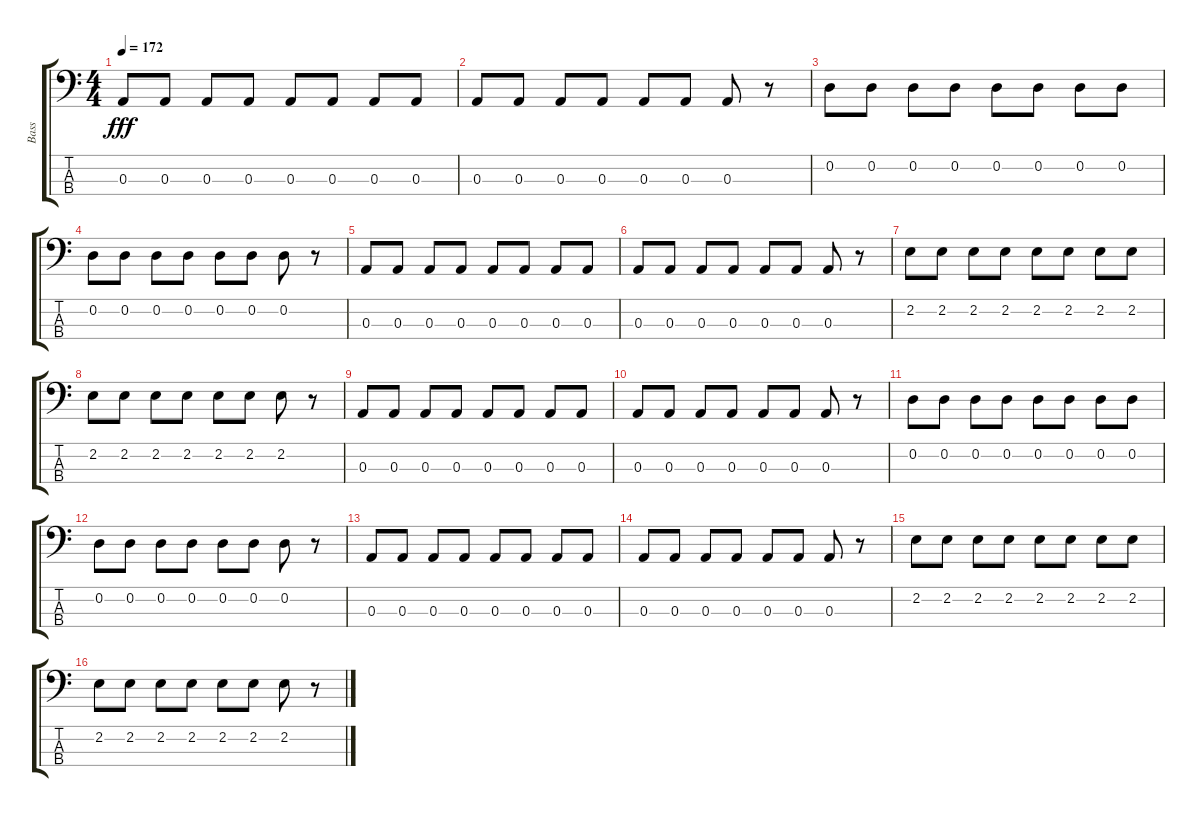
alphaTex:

\track ("Bass" "Bass") {instrument electricbassfinger}
\staff {score tabs}
\tuning (G2 D2 A1 E1) {hide}
\ts (4 4)
\tempo 172
\clef f4
\ks c
0.3.8{dy fff} 0.3.8 0.3.8 0.3.8 0.3.8 0.3.8 0.3.8 0.3.8 |
0.3.8 0.3.8 0.3.8 0.3.8 0.3.8 0.3.8 0.3.8 r.8 |
0.2.8 0.2.8 0.2.8 0.2.8 0.2.8 0.2.8 0.2.8 0.2.8 |
0.2.8 0.2.8 0.2.8 0.2.8 0.2.8 0.2.8 0.2.8 r.8 |
0.3.8 0.3.8 0.3.8 0.3.8 0.3.8 0.3.8 0.3.8 0.3.8 |
0.3.8 0.3.8 0.3.8 0.3.8 0.3.8 0.3.8 0.3.8 r.8 |
2.2.8 2.2.8 2.2.8 2.2.8 2.2.8 2.2.8 2.2.8 2.2.8 |
2.2.8 2.2.8 2.2.8 2.2.8 2.2.8 2.2.8 2.2.8 r.8 |
0.3.8 0.3.8 0.3.8 0.3.8 0.3.8 0.3.8 0.3.8 0.3.8 |
0.3.8 0.3.8 0.3.8 0.3.8 0.3.8 0.3.8 0.3.8 r.8 |
0.2.8 0.2.8 0.2.8 0.2.8 0.2.8 0.2.8 0.2.8 0.2.8 |
0.2.8 0.2.8 0.2.8 0.2.8 0.2.8 0.2.8 0.2.8 r.8 |
0.3.8 0.3.8 0.3.8 0.3.8 0.3.8 0.3.8 0.3.8 0.3.8 |
0.3.8 0.3.8 0.3.8 0.3.8 0.3.8 0.3.8 0.3.8 r.8 |
2.2.8 2.2.8 2.2.8 2.2.8 2.2.8 2.2.8 2.2.8 2.2.8 |
2.2.8 2.2.8 2.2.8 2.2.8 2.2.8 2.2.8 2.2.8 r.8
